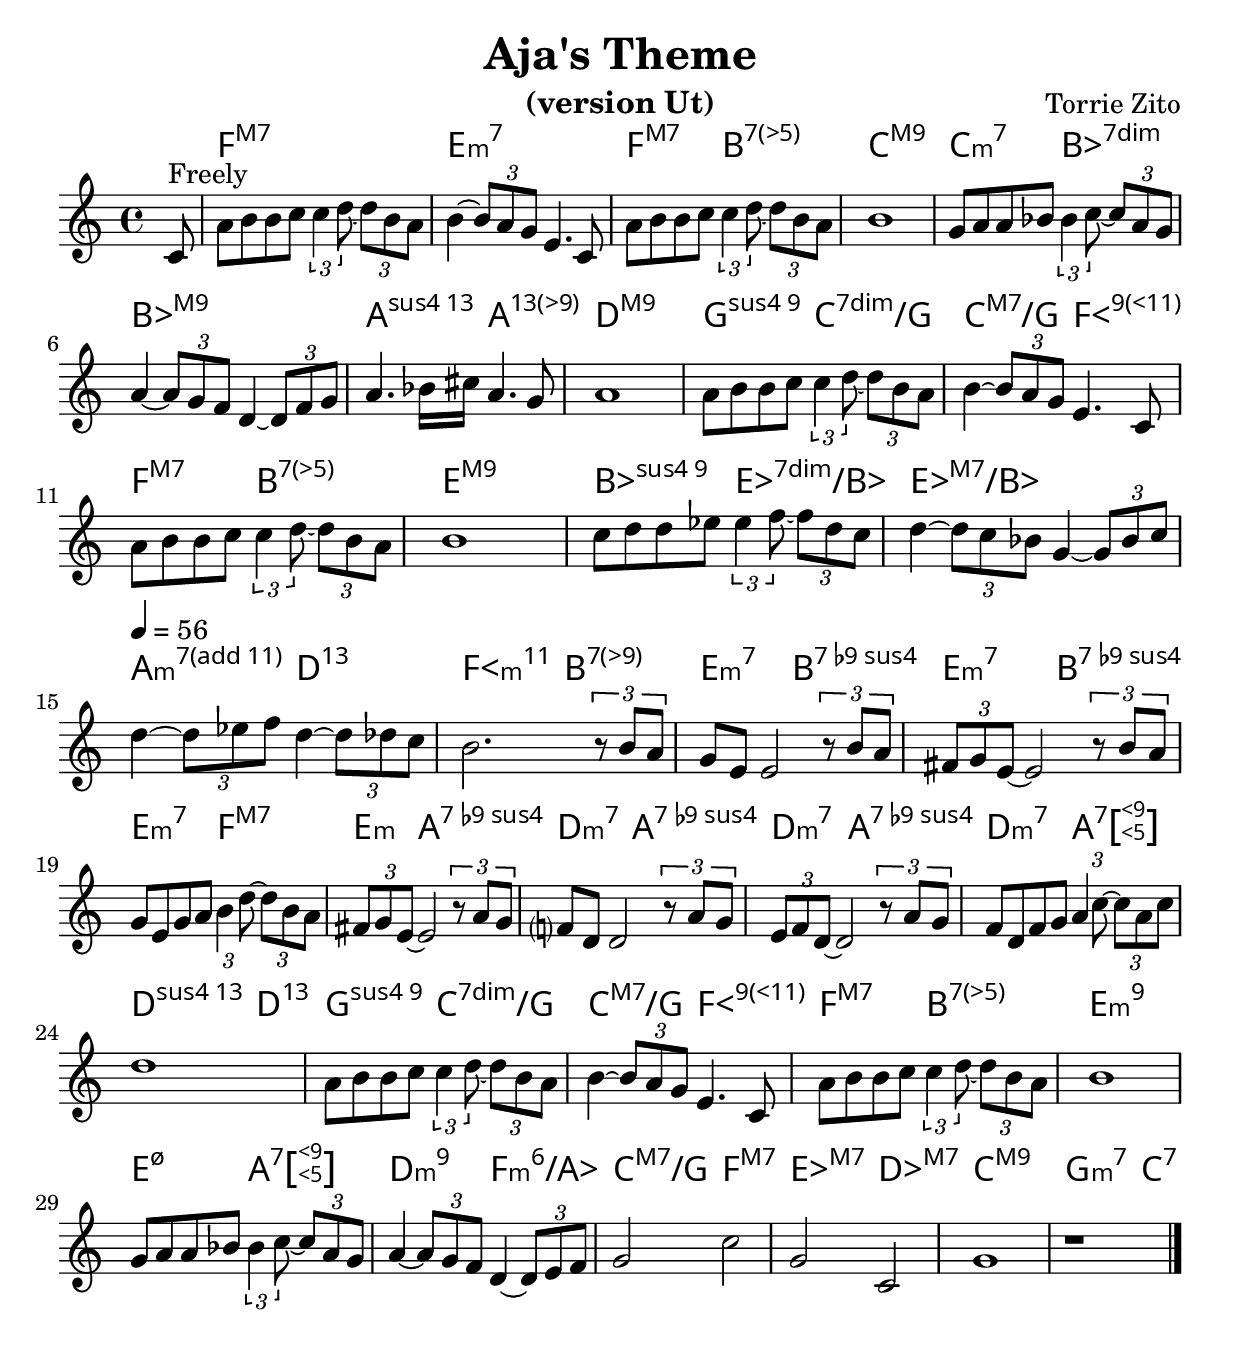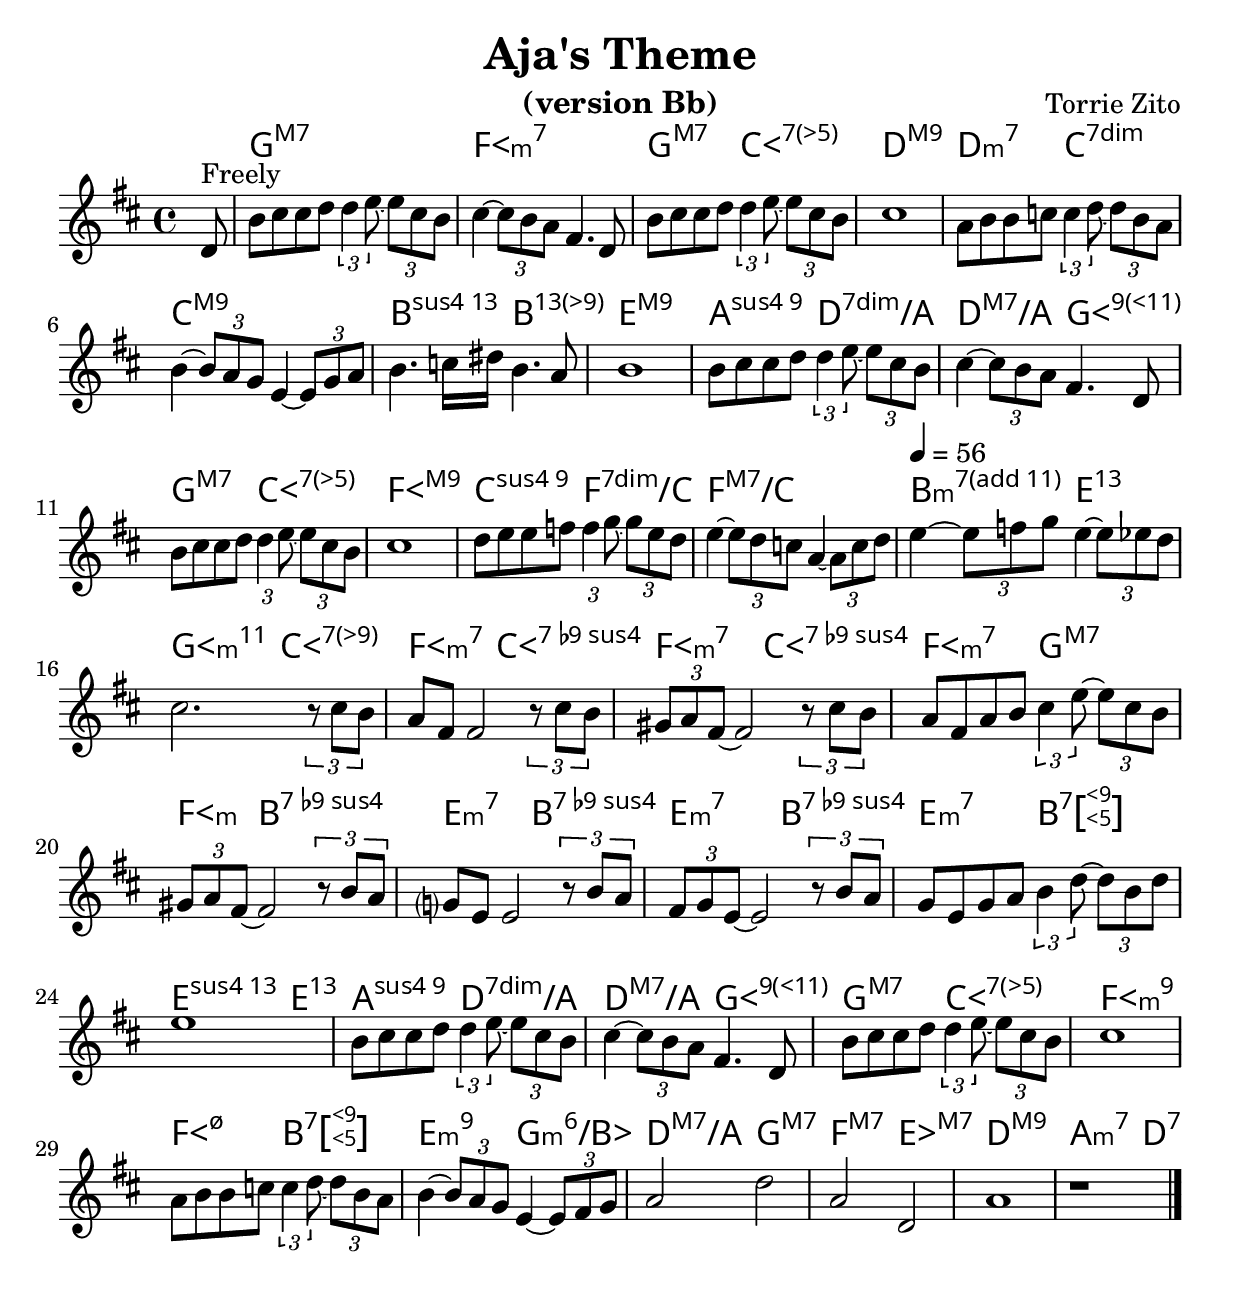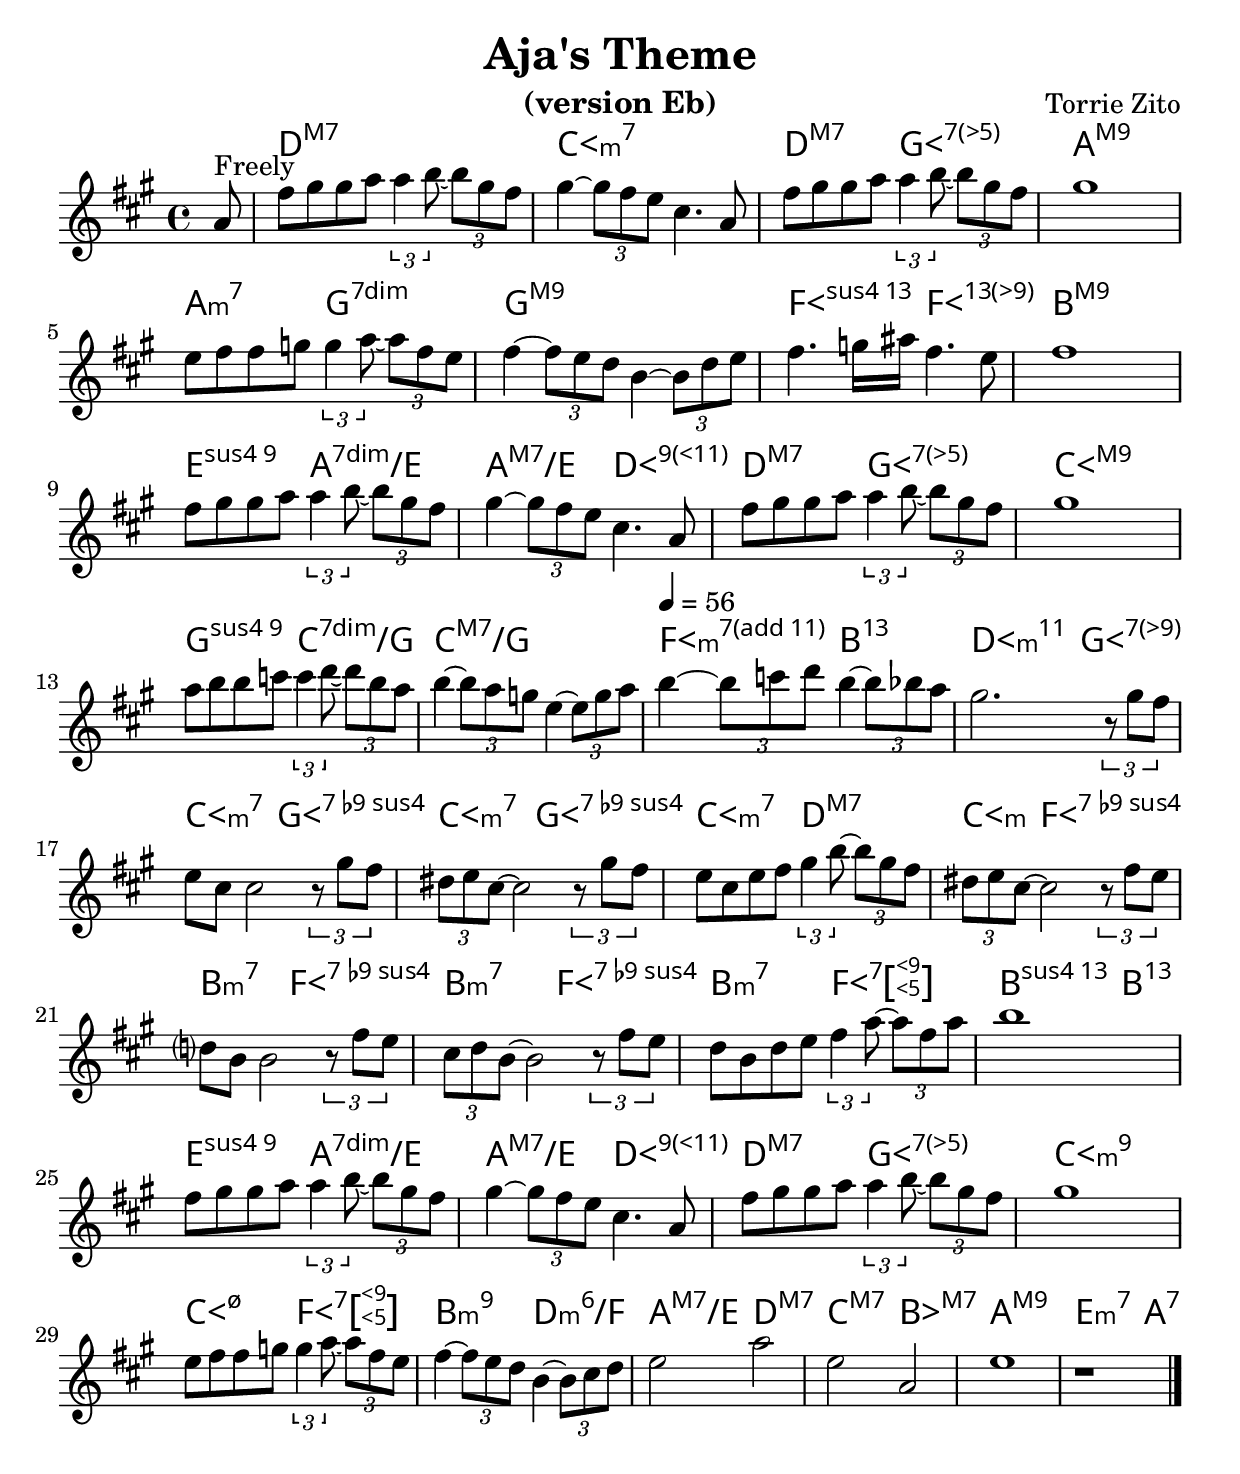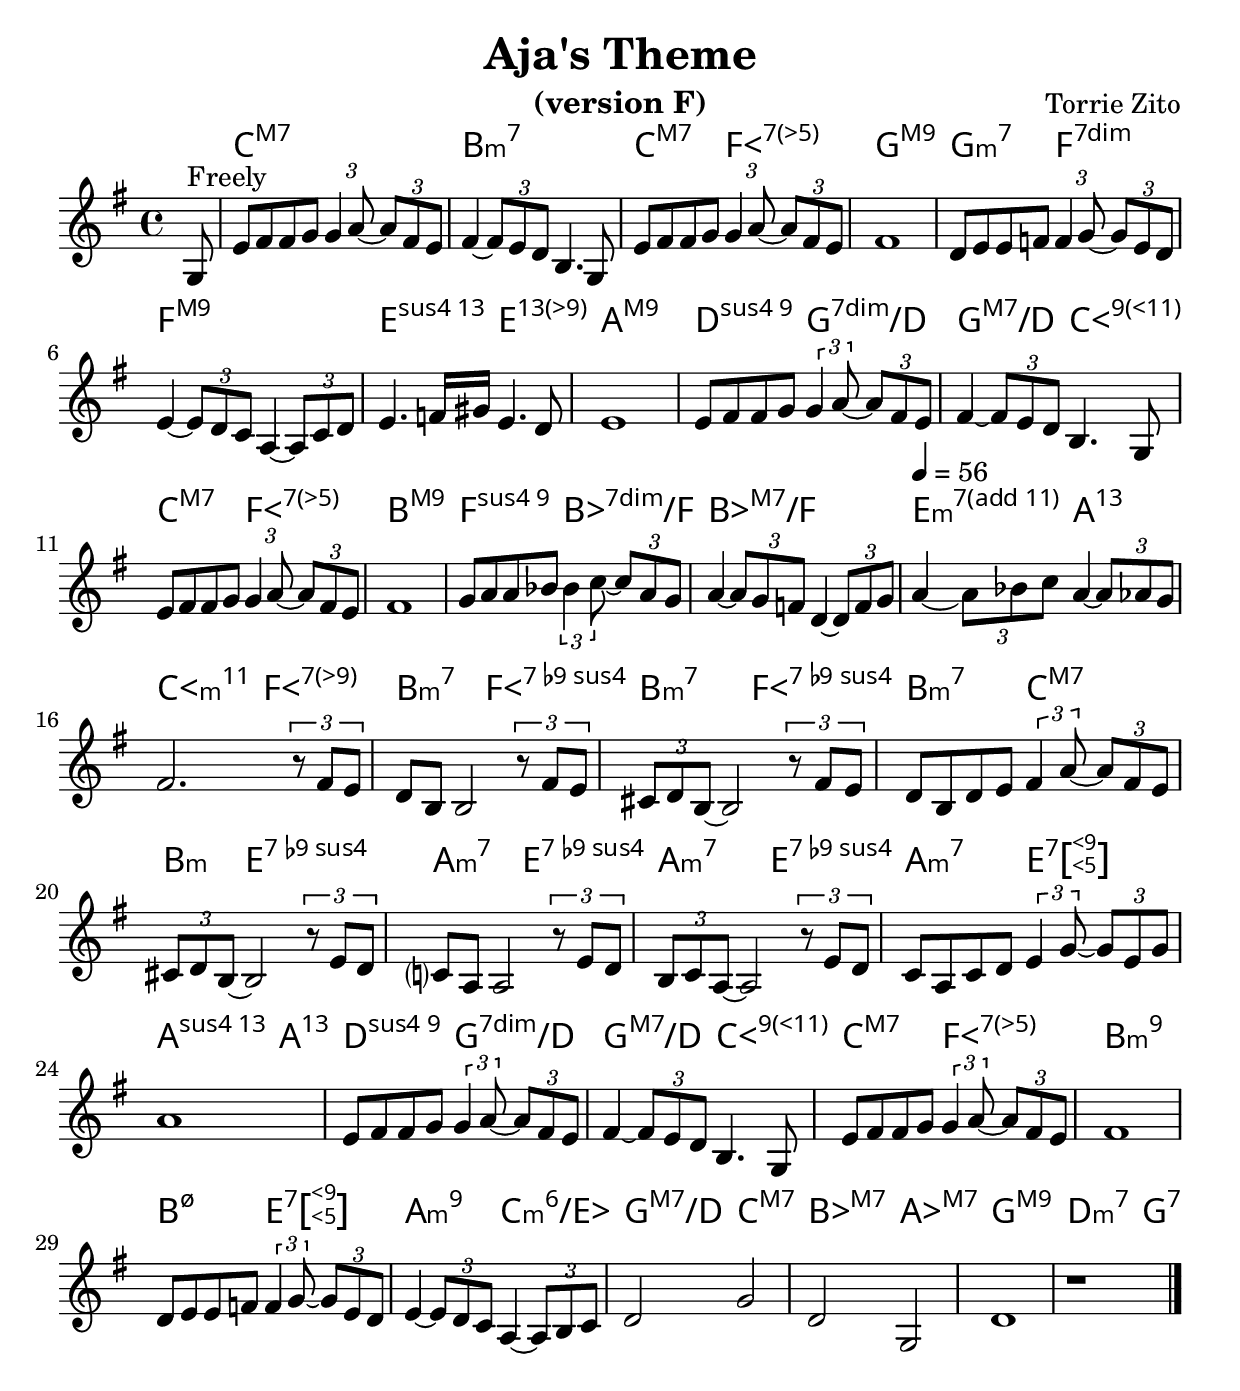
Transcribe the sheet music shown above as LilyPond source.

% Created on Mon Sep 20 15:23:38 CEST 2010

\version "2.22.0"


#(set-global-staff-size 24)

#(set-default-paper-size "a4")


\include "utils/AccordsJazzDefs.ly"


\paper { indent = 0\cm} 




\header {

	title = "Aja's Theme" 

 	composer = "Torrie Zito"

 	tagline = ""

}



accords = \chords {

		%\set chordNameExceptions = #chExceptions
		\partial 8 s8

		f1:maj7 e:m7 f2:maj7 b:7.5-

		c1:maj9 c2:m7 bes:dim7 bes1:maj9

		a2:sus13 a:13.9- d1:maj9

		g2:sus9 c:dim7/g

		c:maj7/g fis:9.11+

		f:maj7 b:7.5- e1:maj9

		bes2:sus9 es:dim7/bes es1:maj7/bes

		a2:m7.11 d:13 fis:m11 b:7.9-

		e:m7 b:sus7.9- e:m7 b:sus7.9- e:m7 f:maj7

		e4:m a2.:sus7.9-

		d2:m7 a:sus7.9- d2:m7 a:sus7.9-

		d2:m7 a:7.5+.9+ d:sus13 d:13

		g2:sus9 c:dim7/g

		c:maj7/g fis:9.11+

		f:maj7 b:7.5- e1:m9

		e2:m7.5- a:7.5+.9+ d:m9 f:m6/aes c:maj7/g f:maj7 es:maj7 des:maj7 c1:maj9 g2:m7 c:7
}


theme = \new Staff {

	\time 4/4

%	\tempo 4 = 92 

	\set Staff.midiInstrument = "violin"

	\key c \major
	\clef treble
	\accidentalStyle modern-cautionary
	\relative c' { 	

 % Type notes here 

\compressEmptyMeasures

\partial 8 c8^"Freely"

a' b b c \tuplet 3/2 {c4 d8_~} \tuplet 3/2 {d b a}

b4~ \tuplet 3/2 {b8 a g} e4. c8

a' b b c \tuplet 3/2 {c4 d8_~} \tuplet 3/2 {d b a}
b1
g8 a a bes \tuplet 3/2 {bes4 c8_~} \tuplet 3/2 {c a g}

a4~ \tuplet 3/2 {a8 g f} d4~ \tuplet 3/2 {d8 f g}

a4. bes16 cis a4. g8
a1
a8 b b c \tuplet 3/2 {c4 d8_~} \tuplet 3/2 {d b a}

b4~ \tuplet 3/2 {b8 a g} e4. c8

a' b b c \tuplet 3/2 {c4 d8_~} \tuplet 3/2 {d b a}
b1
c8 d d es \tuplet 3/2 {es4 f8_~} \tuplet 3/2 {f d c}

d4~ \tuplet 3/2 {d8 c bes} g4~ \tuplet 3/2 {g8 bes c}

\tempo 4 = 56

d4~ \tuplet 3/2 {d8 es f} d4~ \tuplet 3/2 {d8 des c}
b2. \tuplet 3/2 {r8 b a}
g e e2 \tuplet 3/2 {r8 b' a}
\tuplet 3/2 {fis8 g e~} e2 \tuplet 3/2 {r8 b' a}
g e g a \tuplet 3/2 {b4 d8~} \tuplet 3/2 {d b a}
\tuplet 3/2 {fis8 g e~} e2 \tuplet 3/2 {r8 a g}
f d d2 \tuplet 3/2 {r8 a' g}
\tuplet 3/2 {e f d~} d2 \tuplet 3/2 {r8 a' g}
f d f g \tuplet 3/2 {a4 c8~} \tuplet 3/2 {c8 a c}
d1
a8 b b c \tuplet 3/2 {c4 d8_~} \tuplet 3/2 {d b a}

b4~ \tuplet 3/2 {b8 a g} e4. c8

a' b b c \tuplet 3/2 {c4 d8_~} \tuplet 3/2 {d b a}
b1
g8 a a bes \tuplet 3/2 {bes4 c8_~} \tuplet 3/2 {c a g}

a4~ \tuplet 3/2 {a8 g f} d4~ \tuplet 3/2 {d8 e f}

g2 c g c, g'1 r \bar"|."
	}
}


\include "utils/books.ly"

%{
convert-ly (GNU LilyPond) 2.22.1  convert-ly: Processing `'...
Applying conversion: 2.21.0, 2.21.2, 2.22.0
%}
